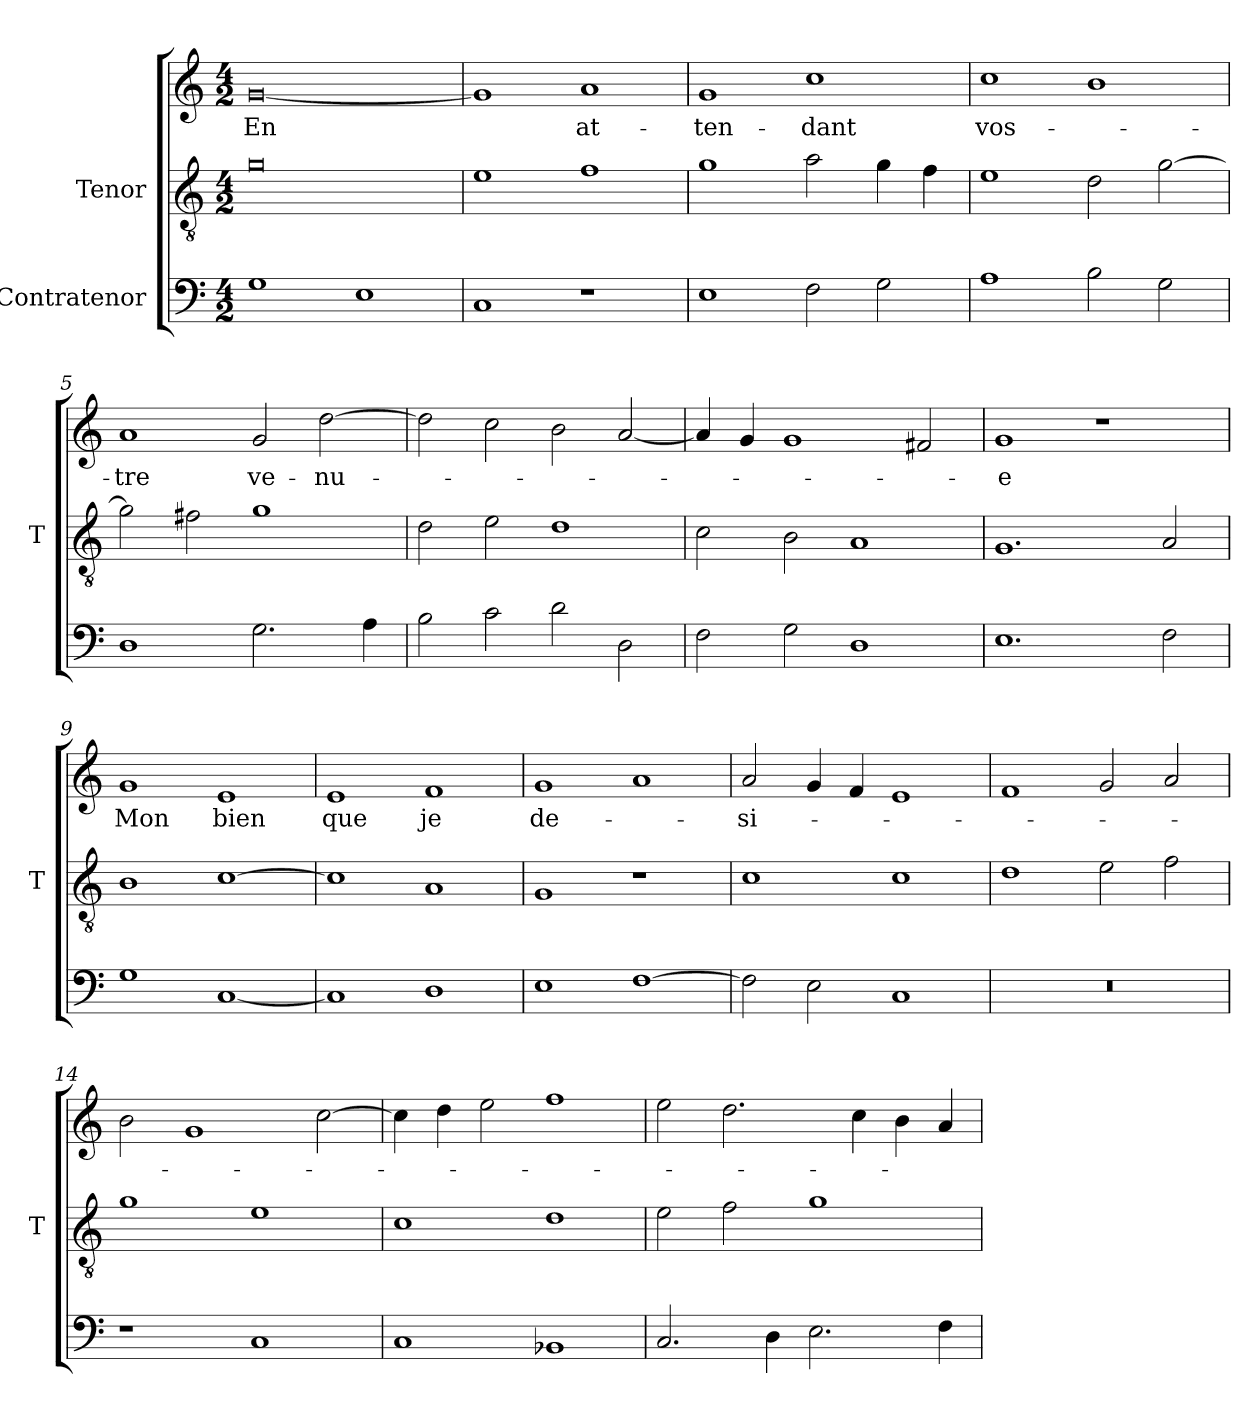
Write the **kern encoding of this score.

**kern	**kern	**kern	**text
*part3	*part2	*part1	*part1
*staff3	*staff2	*staff1	*staff1
*I"Contratenor	*I"Tenor	*	*
*	*I'T	*	*
*clefF4	*clefGv2	*clefG2	*
*M4/2	*M4/2	*M4/2	*
=1	=1	=1	=1
1G	0g	[0g	-En
1E	.	.	.
=2	=2	=2	=2
1C	1e	1g]	.
1r	1f	1a	at-
=3	=3	=3	=3
1E	1g	1g	-ten-
2F	2a	1cc	-dant
2G	4g	.	.
.	4f	.	.
=4	=4	=4	=4
1A	1e	1cc	vos-
2B	2d	1b	.
2G	[2g	.	.
=5	=5	=5	=5
1D	2g]	1a	-tre
.	2f#X	.	.
2.G	1g	2g	ve-
.	.	[2dd	-nu-
4A	.	.	.
=6	=6	=6	=6
2B	2d	2dd]	.
2c	2e	2cc	.
2d	1d	2b	.
2D	.	[2a	.
=7	=7	=7	=7
2F	2c	4a]	.
.	.	4g	.
2G	2B	1g	.
1D	1A	.	.
.	.	2f#X	.
=8	=8	=8	=8
1.E	1.G	1g	-e
.	.	1r	.
2F	2A	.	.
=9	=9	=9	=9
1G	1B	1g	-Mon
[1C	[1c	1e	-bien
=10	=10	=10	=10
1C]	1c]	1e	-que
1D	1A	1f	-je
=11	=11	=11	=11
1E	1G	1g	de-
[1F	1r	1a	.
=12	=12	=12	=12
2F]	1c	2a	-si-
2E	.	4g	.
.	.	4f	.
1C	1c	1e	.
=13	=13	=13	=13
0r	1d	1f	.
.	2e	2g	.
.	2f	2a	.
=14	=14	=14	=14
1r	1g	2b	.
.	.	1g	.
1C	1e	.	.
.	.	[2cc	.
=15	=15	=15	=15
1C	1c	4cc]	.
.	.	4dd	.
.	.	2ee	.
1BB-X	1d	1ff	.
=16	=16	=16	=16
2.C	2e	2ee	.
.	2f	2.dd	.
4D	.	.	.
2.E	1g	.	.
.	.	4cc	.
.	.	4b	.
4F	.	4a	.
=	=	=	=
*-	*-	*-	*-
